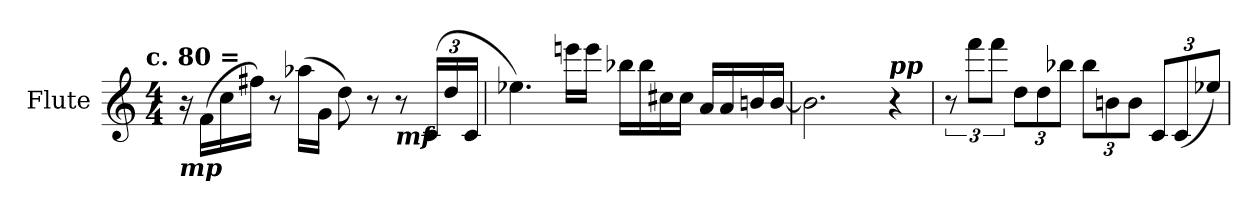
**kern
*part1
*staff1
*I"Flute
*I'Fl.
*clefG2
*k[]
!!LO:TX:omd:t=c. 80 =
*M4/4
*MM120
=1
!LO:TX:b:Bi:t=mp
16r
(>16f\LL
16cc\
16ff#X\JJ)
8r
(>16aa-X\LL
16g\JJ
8dd\)
8r
!LO:TX:b:Bi:t=mf
8r
*Xbrackettup
(<24c/LL
24dd/
24c/JJ
=2
4.ee-X\)
16eeen\LL
16eee\JJ
16bb-X\LL
16bb-\
16cc#X\
16cc#\JJ
16a/LL
16a/
16bn/
[16b/JJ
=3
2.b\]
!LO:TX:a:Bi:t=pp
4r
=4
*brackettup
12r
12fff\L
12fff\J
*Xbrackettup
12dd\L
12dd\
12bb-X\J
12bb-\L
12bn\
12b\J
12c/L
(<12c/
12ee-X/J)
=
*-
